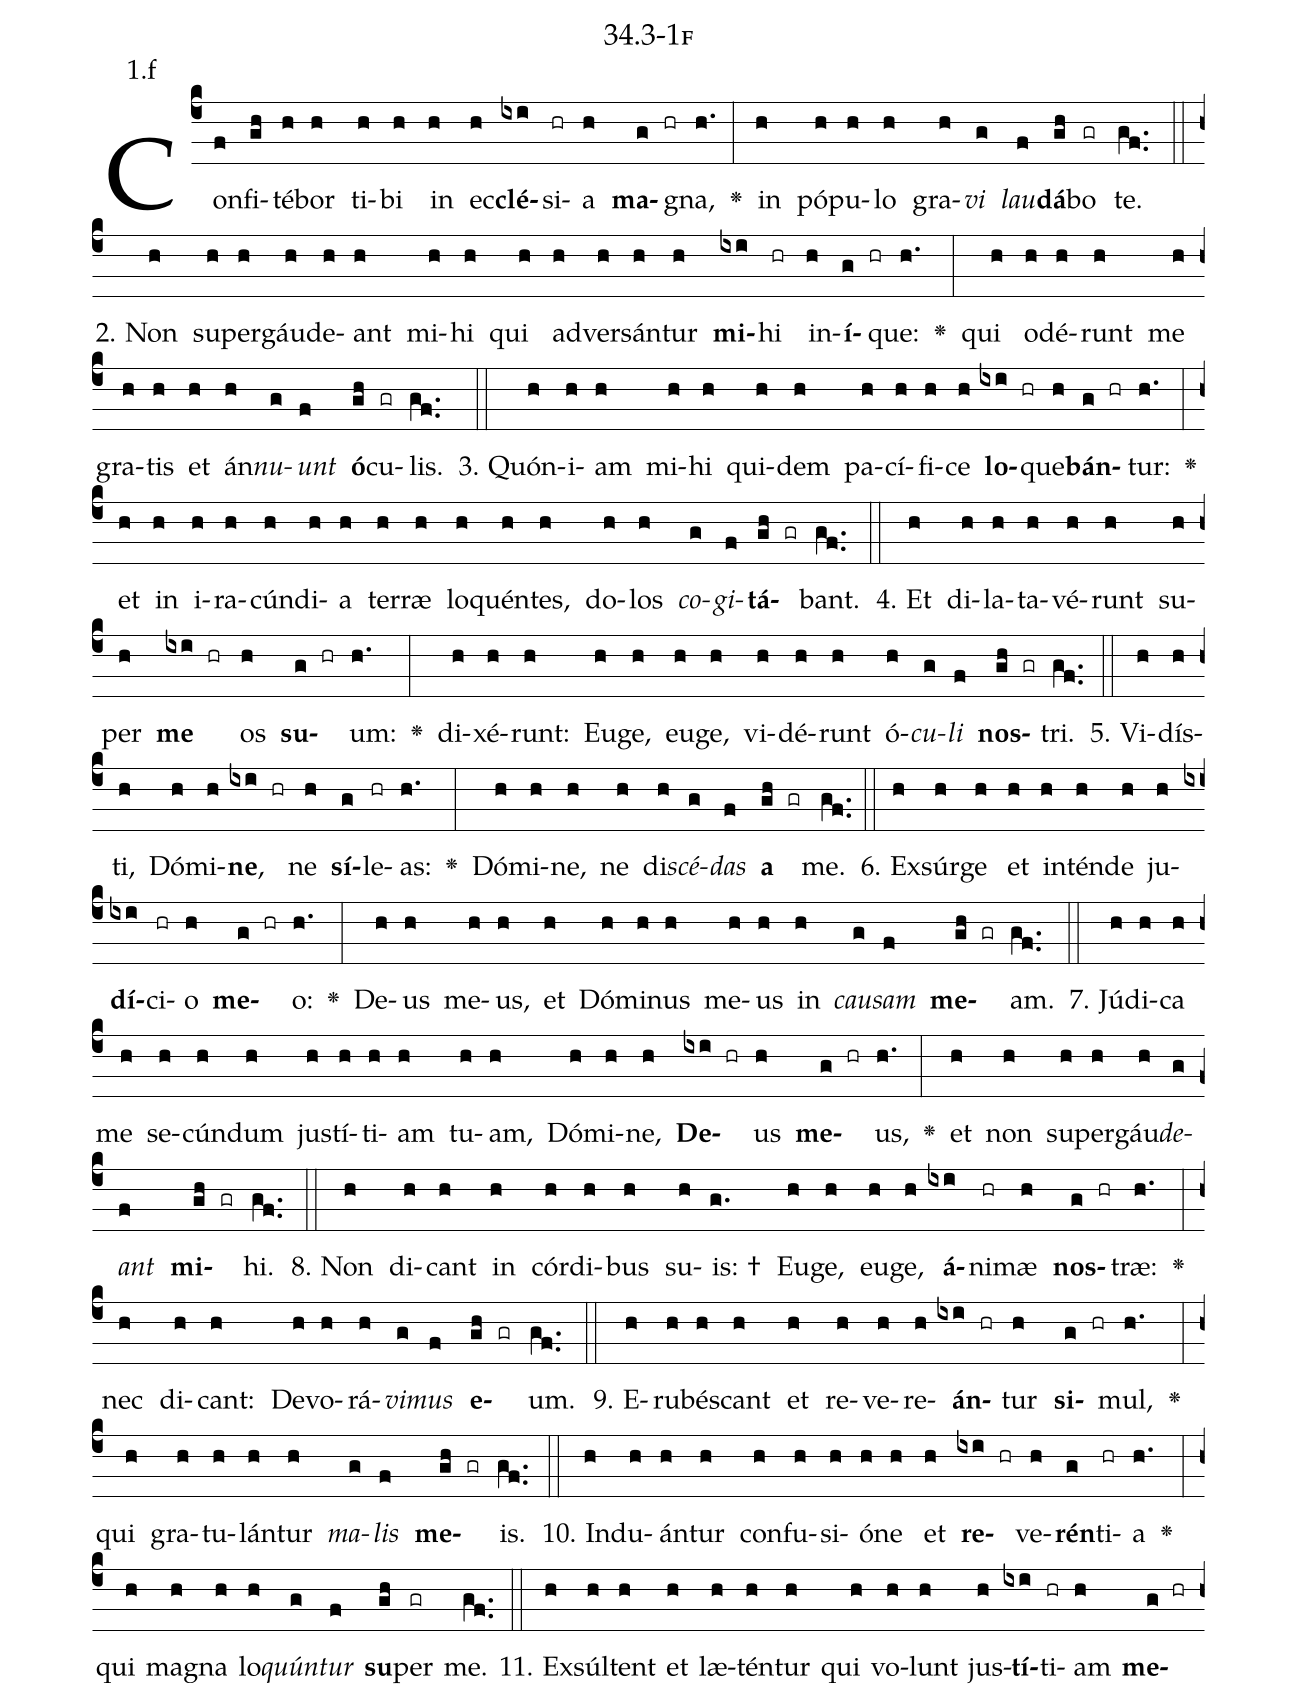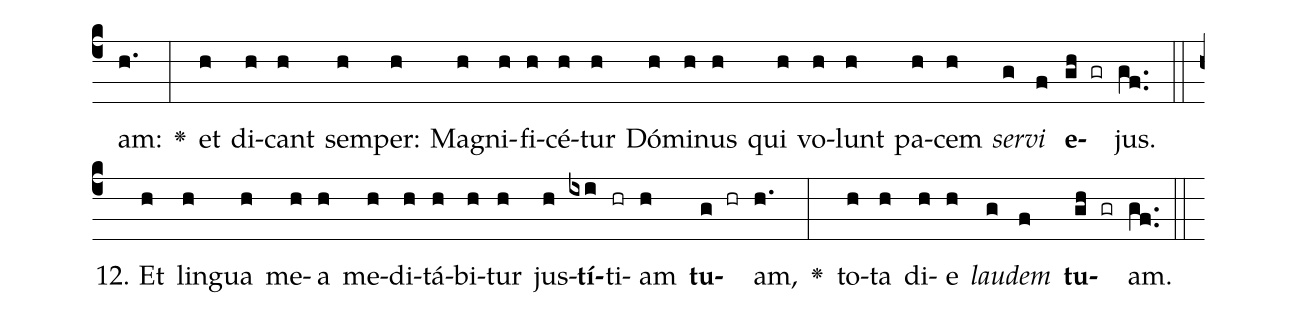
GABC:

name: 34.3-1f;
annotation: 1.f;
%%
(c4)Con(f)fi(gh)té(h)bor(h) ti(h)bi(h) in(h) ec(h)<b>clé</b>(ixi)si(hr)a(h) <b>ma</b>(g hr)gna,(h.) <v>\greheightstar</v>(:) in(h) pó(h)pu(h)lo(h) gra(h)<i>vi</i>(g) <i>lau</i>(f)<b>dá</b>(gh)bo(gr) te.(gf..) (::)
2. Non(h) su(h)per(h)gáu(h)de(h)ant(h) mi(h)hi(h) qui(h) ad(h)ver(h)sán(h)tur(h) <b>mi</b>(ixi)hi(hr) in(h)<b>í</b>(g hr)que:(h.) <v>\greheightstar</v>(:) qui(h) o(h)dé(h)runt(h) me(h) gra(h)tis(h) et(h) án(h)<i>nu</i>(g)<i>unt</i>(f) <b>ó</b>(gh)cu(gr)lis.(gf..) (::)
3. Quón(h)i(h)am(h) mi(h)hi(h) qui(h)dem(h) pa(h)cí(h)fi(h)ce(h) <b>lo</b>(ixi hr)que(h)<b>bán</b>(g hr)tur:(h.) <v>\greheightstar</v>(:) et(h) in(h) i(h)ra(h)cún(h)di(h)a(h) ter(h)ræ(h) lo(h)quén(h)tes,(h) do(h)los(h) <i>co</i>(g)<i>gi</i>(f)<b>tá</b>(gh gr)bant.(gf..) (::)
4. Et(h) di(h)la(h)ta(h)vé(h)runt(h) su(h)per(h) <b>me</b>(ixi hr) os(h) <b>su</b>(g hr)um:(h.) <v>\greheightstar</v>(:) di(h)xé(h)runt:(h) Eu(h)ge,(h) eu(h)ge,(h) vi(h)dé(h)runt(h) ó(h)<i>cu</i>(g)<i>li</i>(f) <b>nos</b>(gh gr)tri.(gf..) (::)
5. Vi(h)dís(h)ti,(h) Dó(h)mi(h)<b>ne</b>,(ixi hr) ne(h) <b>sí</b>(g)le(hr)as:(h.) <v>\greheightstar</v>(:) Dó(h)mi(h)ne,(h) ne(h) di(h)<i>scé</i>(g)<i>das</i>(f) <b>a</b>(gh gr) me.(gf..) (::)
6. Ex(h)súr(h)ge(h) et(h) in(h)tén(h)de(h) ju(h)<b>dí</b>(ixi)ci(hr)o(h) <b>me</b>(g hr)o:(h.) <v>\greheightstar</v>(:) De(h)us(h) me(h)us,(h) et(h) Dó(h)mi(h)nus(h) me(h)us(h) in(h) <i>cau</i>(g)<i>sam</i>(f) <b>me</b>(gh gr)am.(gf..) (::)
7. Jú(h)di(h)ca(h) me(h) se(h)cún(h)dum(h) jus(h)tí(h)ti(h)am(h) tu(h)am,(h) Dó(h)mi(h)ne,(h) <b>De</b>(ixi hr)us(h) <b>me</b>(g hr)us,(h.) <v>\greheightstar</v>(:) et(h) non(h) su(h)per(h)gáu(h)<i>de</i>(g)<i>ant</i>(f) <b>mi</b>(gh gr)hi.(gf..) (::)
8. Non(h) di(h)cant(h) in(h) cór(h)di(h)bus(h) su(h)is: †(g.) Eu(h)ge,(h) eu(h)ge,(h) <b>á</b>(ixi)ni(hr)mæ(h) <b>nos</b>(g hr)træ:(h.) <v>\greheightstar</v>(:) nec(h) di(h)cant:(h) De(h)vo(h)rá(h)<i>vi</i>(g)<i>mus</i>(f) <b>e</b>(gh gr)um.(gf..) (::)
9. E(h)ru(h)bés(h)cant(h) et(h) re(h)ve(h)re(h)<b>án</b>(ixi hr)tur(h) <b>si</b>(g hr)mul,(h.) <v>\greheightstar</v>(:) qui(h) gra(h)tu(h)lán(h)tur(h) <i>ma</i>(g)<i>lis</i>(f) <b>me</b>(gh gr)is.(gf..) (::)
10. Ind(h)u(h)án(h)tur(h) con(h)fu(h)si(h)ó(h)ne(h) et(h) <b>re</b>(ixi hr)ve(h)<b>rén</b>(g)ti(hr)a(h.) <v>\greheightstar</v>(:) qui(h) ma(h)gna(h) lo(h)<i>quún</i>(g)<i>tur</i>(f) <b>su</b>(gh)per(gr) me.(gf..) (::)
11. Ex(h)súl(h)tent(h) et(h) læ(h)tén(h)tur(h) qui(h) vo(h)lunt(h) jus(h)<b>tí</b>(ixi)ti(hr)am(h) <b>me</b>(g hr)am:(h.) <v>\greheightstar</v>(:) et(h) di(h)cant(h) sem(h)per:(h) Ma(h)gni(h)fi(h)cé(h)tur(h) Dó(h)mi(h)nus(h) qui(h) vo(h)lunt(h) pa(h)cem(h) <i>ser</i>(g)<i>vi</i>(f) <b>e</b>(gh gr)jus.(gf..) (::)
12. Et(h) lin(h)gua(h) me(h)a(h) me(h)di(h)tá(h)bi(h)tur(h) jus(h)<b>tí</b>(ixi)ti(hr)am(h) <b>tu</b>(g hr)am,(h.) <v>\greheightstar</v>(:) to(h)ta(h) di(h)e(h) <i>lau</i>(g)<i>dem</i>(f) <b>tu</b>(gh gr)am.(gf..) (::)
